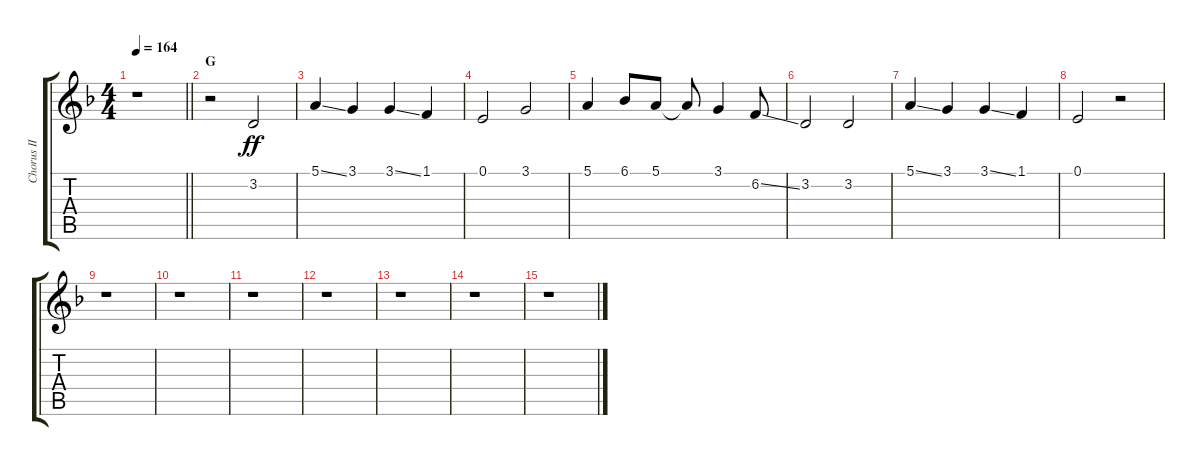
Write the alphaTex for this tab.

\track ("Chorus II" "Chorus II") {instrument voiceoohs}
\staff {score tabs}
\tuning (E4 B3 G3 D3 A2 E2) {hide}
\ts (4 4)
\tempo 164
\clef g2
\barLineRight lightlight
\ks f
r.1{dy ff} |
\section ("" "G")
r.2 3.2.2 |
5.1{ss}.4 3.1.4 3.1{ss}.4 1.1.4 |
0.1.2 3.1.2 |
5.1.4 6.1.8 5.1.8 5.1{t}.8 3.1.4 6.2{ss}.8 |
3.2.2 3.2.2 |
5.1{ss}.4 3.1.4 3.1{ss}.4 1.1.4 |
0.1.2 r.2 |
r.1 |
r.1 |
r.1 |
r.1 |
r.1 |
r.1 |
r.1
